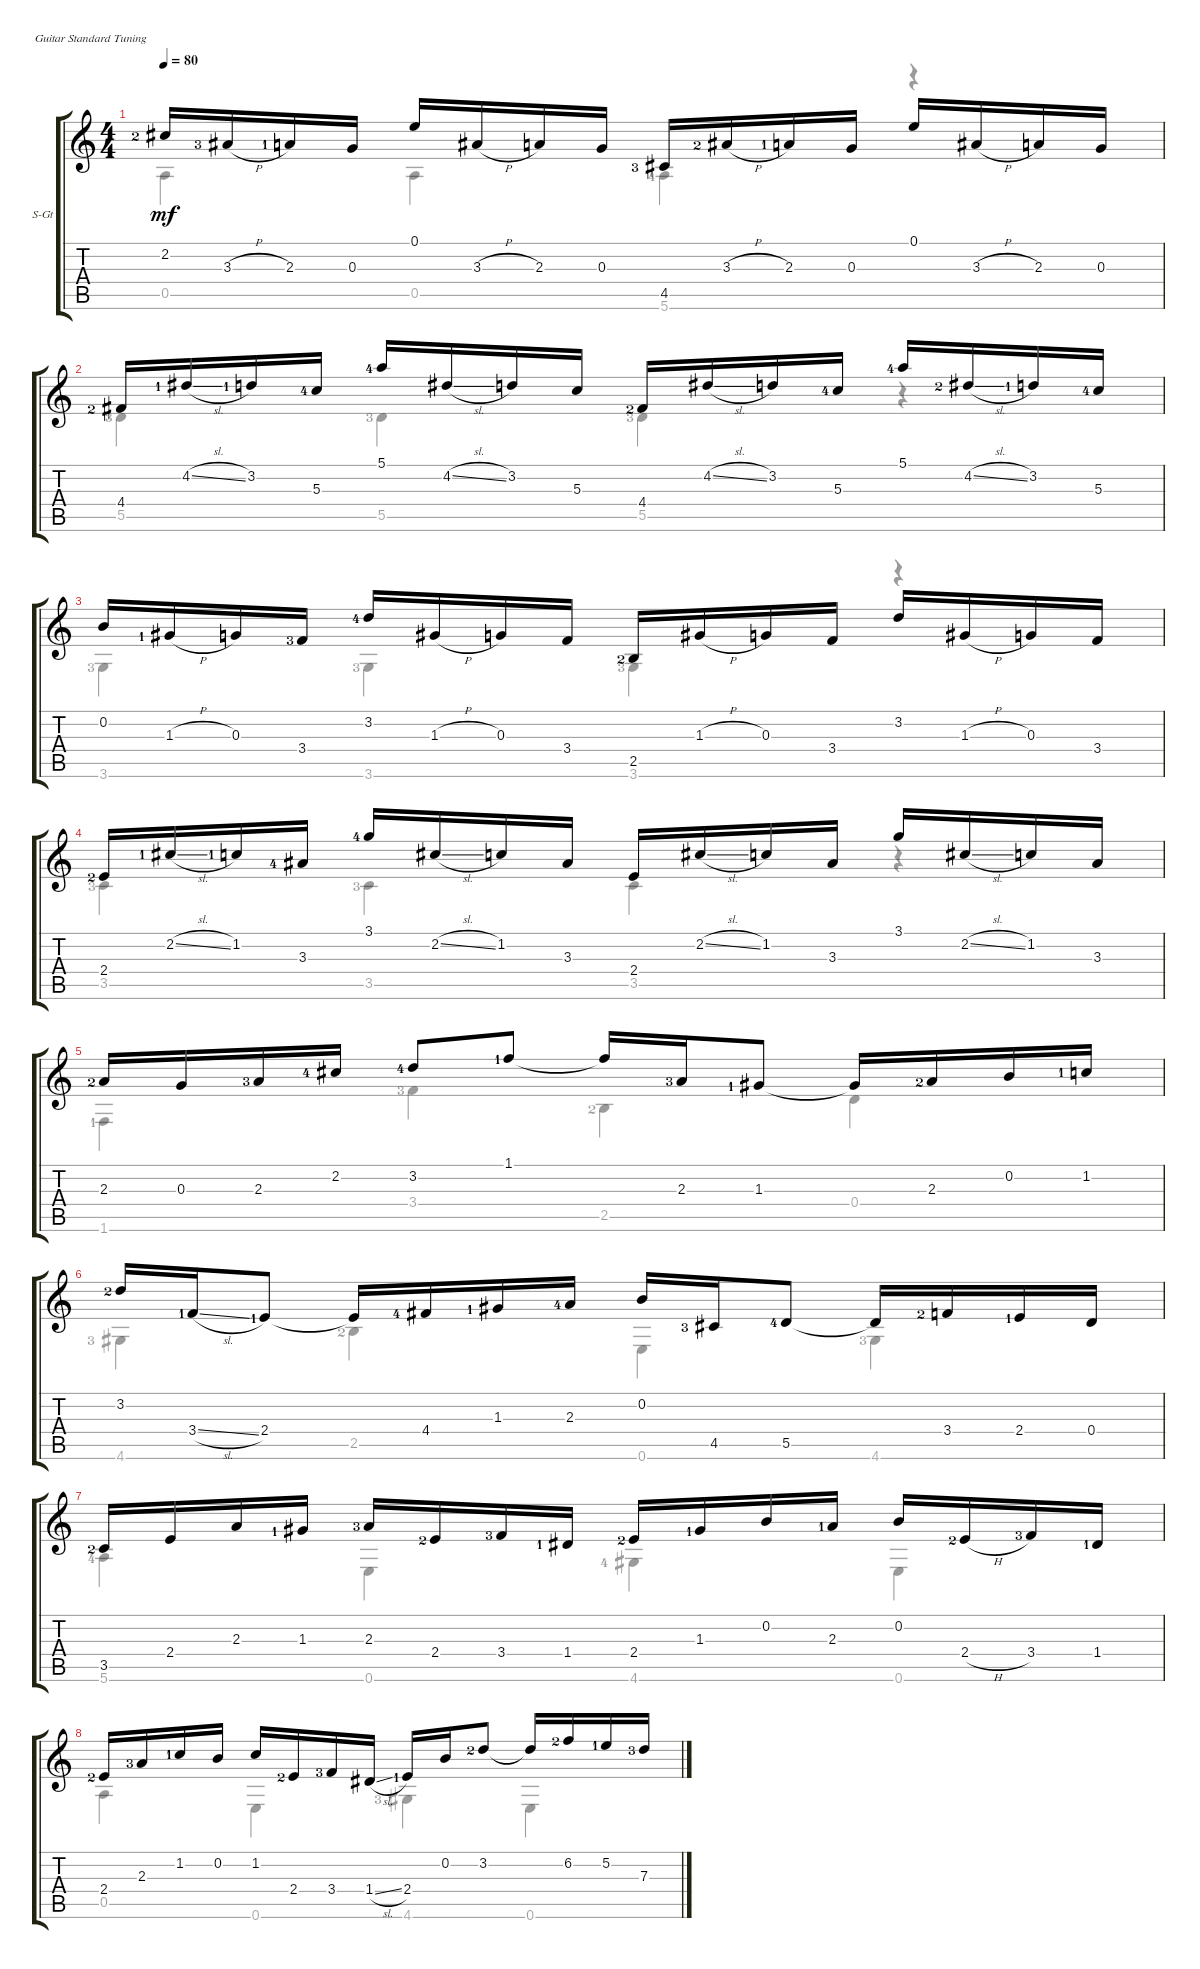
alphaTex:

\defaultSystemsLayout 4
\bracketExtendMode groupsimilarinstruments
\firstSystemTrackNameOrientation horizontal
\otherSystemsTrackNameOrientation horizontal
\track ("Steel Guitar" "S-Gt") {instrument acousticguitarsteel}
\staff {score tabs}
\tuning (E4 B3 G3 D3 A2 E2)
\voice
\ts (4 4)
\tempo 80
\clef g2
\ks c
2.2{lf 3}.16{dy mf} 3.3{h lf 4}.16 2.3{lf 2}.16 0.3.16 0.1.16 3.3{h}.16 2.3.16 0.3.16 4.5{lf 4}.16 3.3{h lf 3}.16 2.3{lf 2}.16 0.3.16 0.1.16 3.3{h}.16 2.3.16 0.3.16 |
4.4{lf 3}.16 4.2{sl lf 2}.16 3.2{lf 2}.16 5.3{lf 5}.16 5.1{lf 5}.16 4.2{sl}.16 3.2.16 5.3.16 4.4{lf 3}.16 4.2{sl}.16 3.2.16 5.3{lf 5}.16 5.1{lf 5}.16 4.2{sl lf 3}.16 3.2{lf 2}.16 5.3{lf 5}.16 |
0.2.16 1.3{h lf 2}.16 0.3.16 3.4{lf 4}.16 3.2{lf 5}.16 1.3{h}.16 0.3.16 3.4.16 2.5{lf 3}.16 1.3{h}.16 0.3.16 3.4.16 3.2.16 1.3{h}.16 0.3.16 3.4.16 |
2.4{lf 3}.16 2.2{sl lf 2}.16 1.2{lf 2}.16 3.3{lf 5}.16 3.1{lf 5}.16 2.2{sl}.16 1.2.16 3.3.16 2.4.16 2.2{sl}.16 1.2.16 3.3.16 3.1.16 2.2{sl}.16 1.2.16 3.3.16 |
2.3{lf 3}.16 0.3.16 2.3{lf 4}.16 2.2{lf 5}.16 3.2{lf 5}.8 1.1{lf 2}.8 1.1{t}.16 2.3{lf 4}.16 1.3{lf 2}.8 1.3{t}.16 2.3{lf 3}.16 0.2.16 1.2{lf 2}.16 |
3.2{lf 3}.16 3.4{sl lf 2}.16 2.4{lf 2}.8 2.4{t}.16 4.4{lf 5}.16 1.3{lf 2}.16 2.3{lf 5}.16 0.2.16 4.5{lf 4}.16 5.5{lf 5}.8 5.5{t}.16 3.4{lf 3}.16 2.4{lf 2}.16 0.4.16 |
3.5{lf 3}.16 2.4.16 2.3.16 1.3{lf 2}.16 2.3{lf 4}.16 2.4{lf 3}.16 3.4{lf 4}.16 1.4{lf 2}.16 2.4{lf 3}.16 1.3{lf 2}.16 0.2.16 2.3{lf 2}.16 0.2.16 2.4{h lf 3}.16 3.4{lf 4}.16 1.4{lf 2}.16 |
2.4{lf 3}.16 2.3{lf 4}.16 1.2{lf 2}.16 0.2.16 1.2.16 2.4{lf 3}.16 3.4{lf 4}.16 1.4{sl}.16 2.4{lf 2}.16 0.2.16 3.2{lf 3}.8 3.2{t}.16 6.2{lf 3}.16 5.2{lf 2}.16 7.3{lf 4}.16
\voice
\clef g2
\ottava regular
\simile none
\ks c
0.5.4{dy mf} 0.5.4 5.6{lf 5}.4 r.4 |
5.5{lf 4}.4 5.5{lf 4}.4 5.5{lf 4}.4 r.4 |
3.6{lf 4}.4 3.6{lf 4}.4 3.6{lf 4}.4 r.4 |
3.5{lf 4}.4 3.5{lf 4}.4 3.5.4 r.4 |
1.6{lf 2}.4 3.4{lf 4}.4 2.5{lf 3}.4 0.4.4 |
4.6{lf 4}.4 2.5{lf 3}.4 0.6.4 4.6{lf 4}.4 |
5.6{lf 5}.4 0.6.4 4.6{lf 5}.4 0.6.4 |
0.5.4 0.6.4 4.6{lf 4}.4 0.6.4
